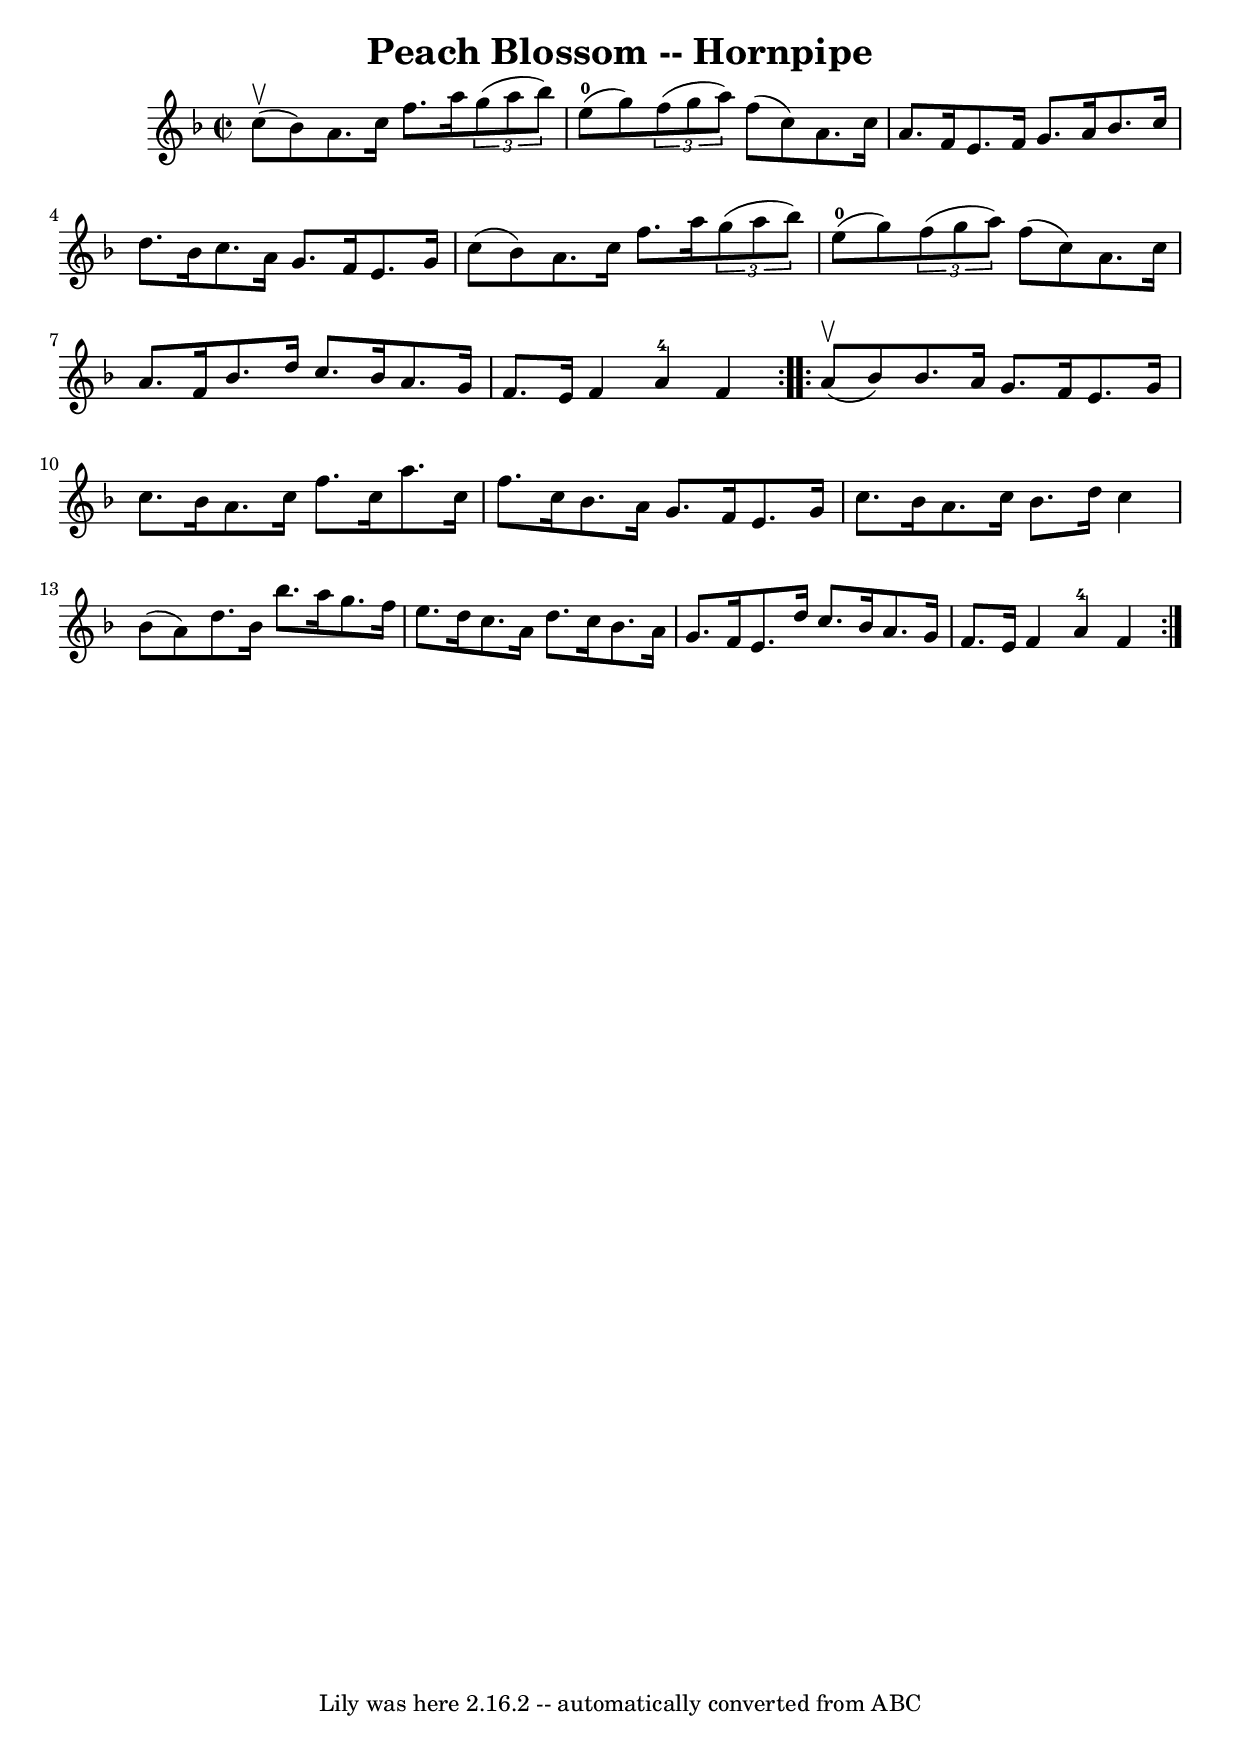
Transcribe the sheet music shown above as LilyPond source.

\version "2.16.2"
\include "Mammoth.ily"
\header {
  %% book = "Cole's 1000 Fiddle Tunes"
  crossRefNumber = "1"
  footnotes = ""
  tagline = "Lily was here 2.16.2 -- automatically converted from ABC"
  title = "Peach Blossom -- Hornpipe"

}
voicedefault =  {



  \repeat volta 2 {

    \override Staff.TimeSignature #'style = #'C
    \time 2/2 
    \key f \major     c''8 (^\upbow bes'8)  |
    a'8. c''16 
    f''8. a''16    \times 2/3 { g''8 (a''8 bes''8)  			      } e''8-0(g''8)  |
    \times 2/3 { f''8 (g''8 a''8) 
	       } f''8 (     c''8) a'8. c''16 a'8. f'16   |
    e'8. f'16 g'8.        a'16 bes'8. c''16 d''8. bes'16   |
    c''8. a'16 g'8.        f'16 e'8. g'16 c''8 (bes'8)  |
    a'8. c''16 f''8. 
    a''16    \times 2/3 { g''8 (a''8 bes''8)  			} e''8-0(g''8)  |
    \times 2/3 { f''8 (g''8 a''8) 
	       } f''8 (c''8)        a'8. c''16 a'8. f'16   |
    bes'8. d''16 c''8. bes'16       a'8. g'16 f'8. e'16   |
    f'4 a'4-4 f'4  
  }     

  \repeat volta 2 {     a'8 (^\upbow bes'8)  |
    bes'8. a'16         g'8. f'16 e'8. g'16 c''8. bes'16   |
    a'8. c''16         f''8. c''16 a''8. c''16 f''8. c''16   |
    bes'8. a'16      g'8. f'16 e'8. g'16 c''8. bes'16   |
    a'8. c''16         bes'8. d''16 c''4 bes'8 (a'8)  |
    d''8. bes'16         bes''8. a''16 g''8. f''16 e''8. d''16   |
    c''8. a'16       d''8. c''16 bes'8. a'16 g'8. f'16   |
    e'8. d''16       c''8. bes'16 a'8. g'16 f'8. e'16   |
    f'4 a'4-4   
    f'4  
  }   

}

\score{
  <<

    \context Staff="default"
    {
      \voicedefault 
      
    }

  >>
  \layout {
    
  }
  \midi {
  }

}
